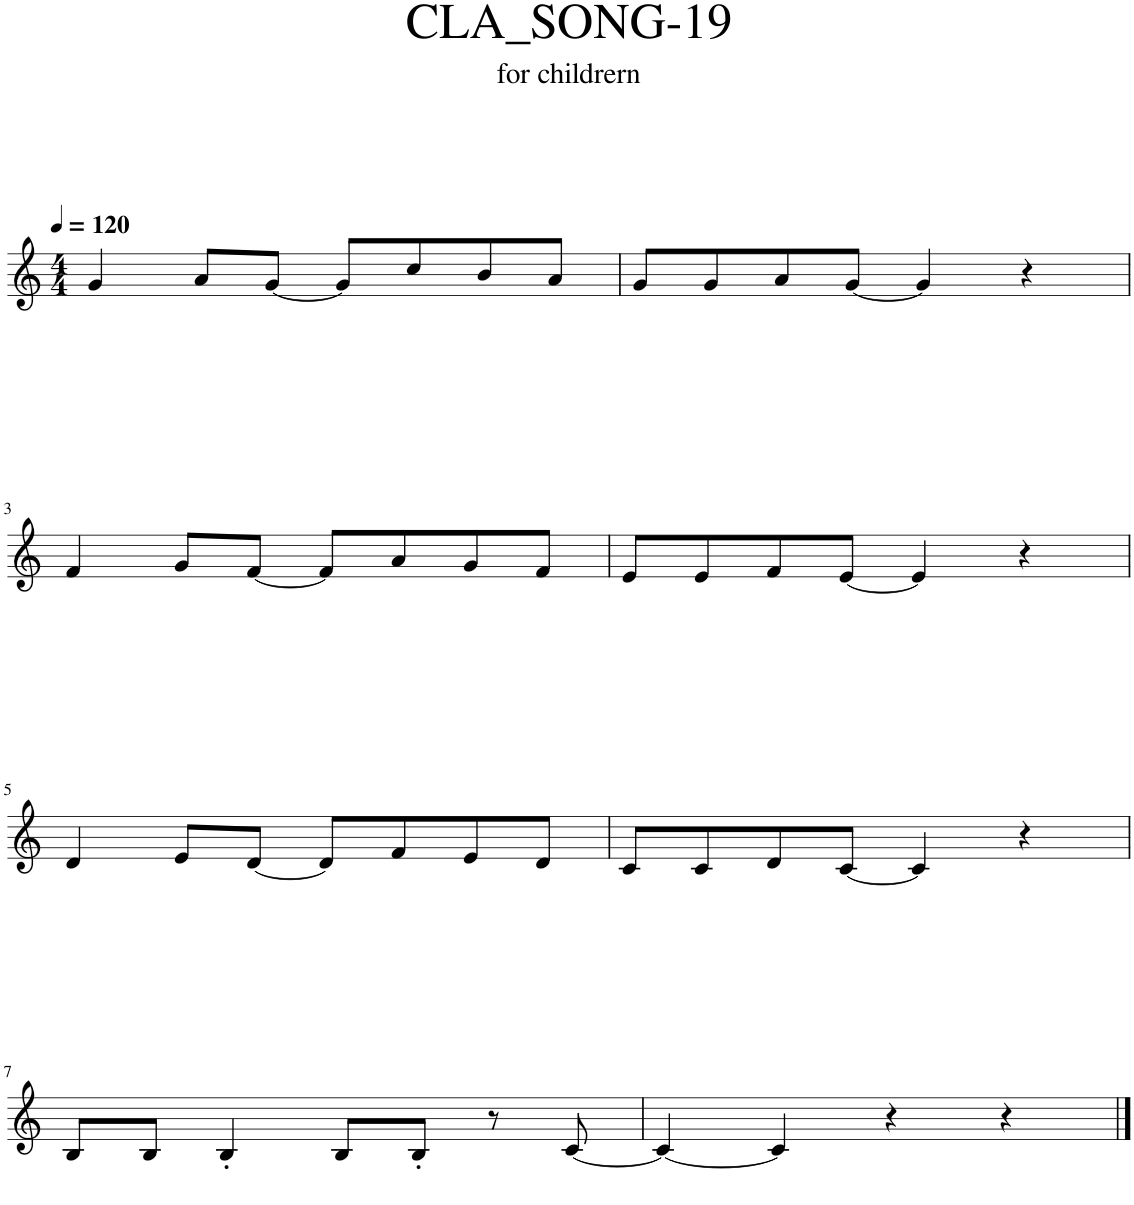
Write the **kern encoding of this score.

**kern
*part1
*staff1
*I"Bb クラリネット
*clefG2
*Trd1c2
*k[]
*M4/4
*MM120
=1
4g/
8a/L
[8g/J
8g/L]
8cc/
8b/
8a/J
=2
8g/L
8g/
8a/
[8g/J
4g/]
4r
!!LO:LB:g=z
=3
4f/
8g/L
[8f/J
8f/L]
8a/
8g/
8f/J
=4
8e/L
8e/
8f/
[8e/J
4e/]
4r
!!LO:LB:g=z
=5
4d/
8e/L
[8d/J
8d/L]
8f/
8e/
8d/J
=6
8c/L
8c/
8d/
[8c/J
4c/]
4r
!!LO:LB:g=z
=7
8B/L
8B/J
4B'/
8B/L
8B'/J
8r
[8c/
=8
4c/_
4c/]
4r
4r
==
*-
